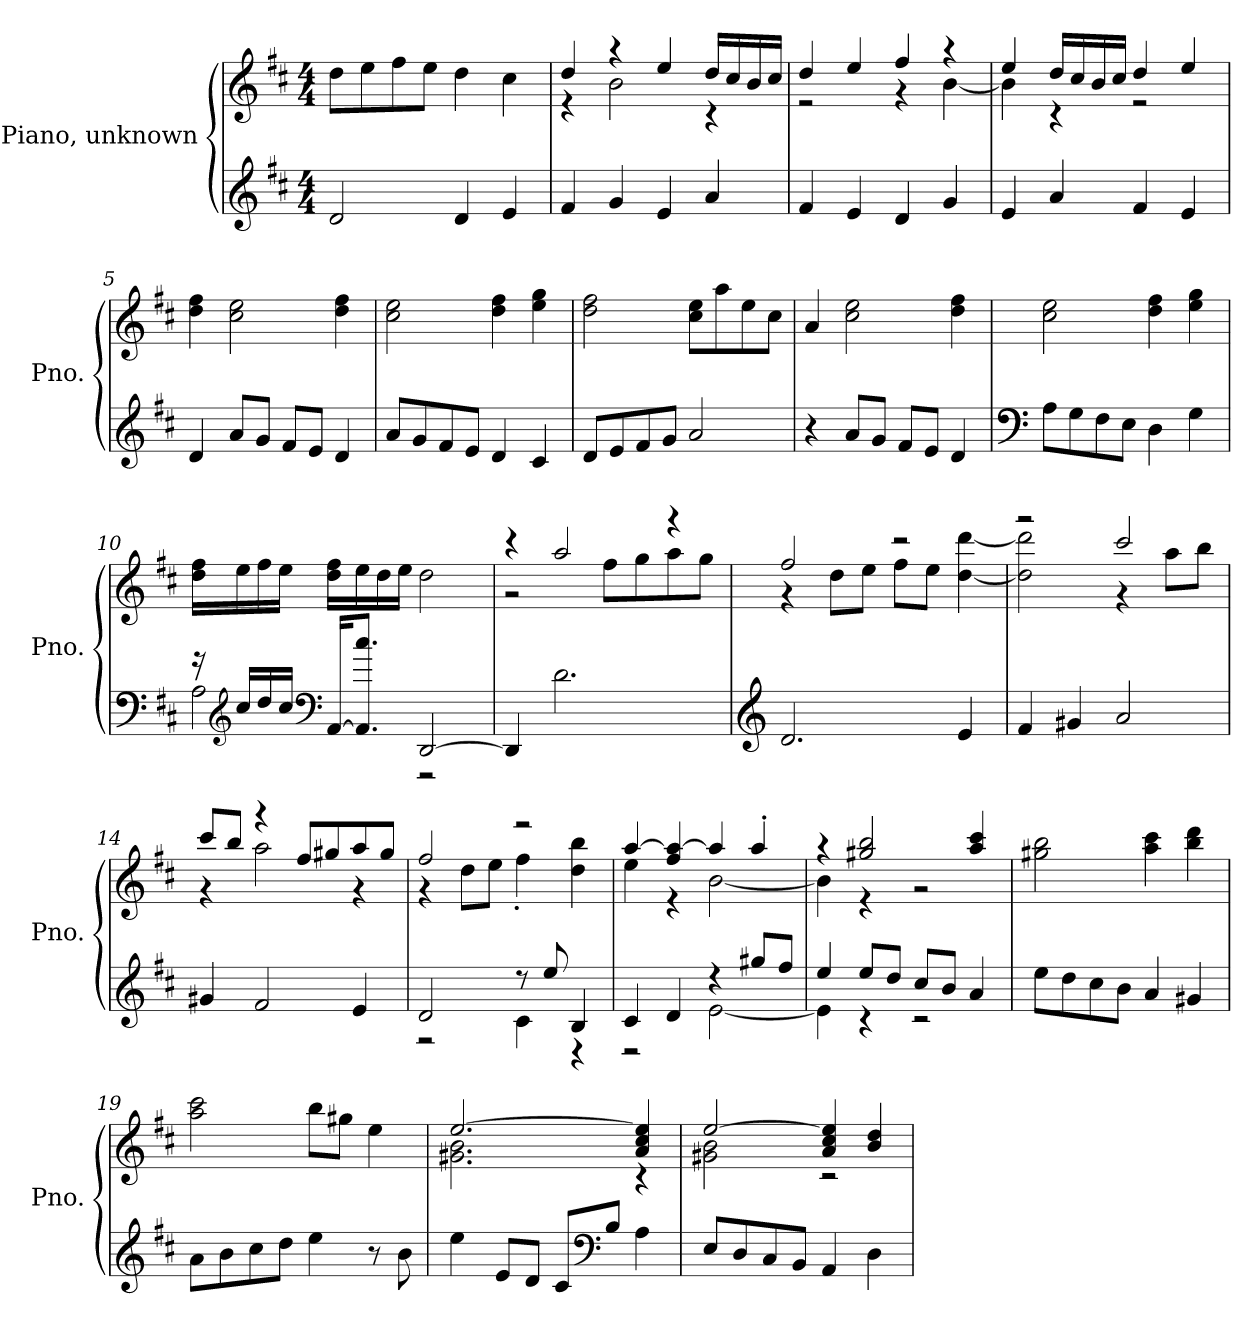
**kern	**kern
*part1	*part1
*staff2	*staff1
*I"Piano, unknown	*
*I'Pno.	*
*clefG2	*clefG2
*k[f#c#]	*k[f#c#]
*M4/4	*M4/4
*MM201	*MM201
=1	=1
2d/	8dd\L
.	8ee\
.	8ff#\
.	8ee\J
4d/	4dd\
4e/	4cc#\
=2	=2
*	*^
4f#/	4dd/	4r
4g/	4r	2b\
4e/	4ee/	.
4a/	16dd/LL	4r
.	16cc#/	.
.	16b/	.
.	16cc#/JJ	.
=3	=3	=3
4f#/	4dd/	2r
4e/	4ee/	.
4d/	4ff#/	4r
4g/	4r	[4b\
=4	=4	=4
4e/	4ee/	4b\]
4a/	16dd/LL	4r
.	16cc#/	.
.	16b/	.
.	16cc#/JJ	.
4f#/	4dd/	2r
4e/	4ee/	.
*	*v	*v
=5	=5
4d/	4dd\ 4ff#\
8a/L	2cc#\ 2ee\
8g/J	.
8f#/L	.
8e/J	.
4d/	4dd\ 4ff#\
=6	=6
8a/L	2cc#\ 2ee\
8g/	.
8f#/	.
8e/J	.
4d/	4dd\ 4ff#\
4c#/	4ee\ 4gg\
!!LO:LB:g=z
=7	=7
8d/L	2dd\ 2ff#\
8e/	.
8f#/	.
8g/J	.
2a/	8cc#\ 8ee\L
.	8aa\
.	8ee\
.	8cc#\J
=8	=8
4r	4a/
8a/L	2cc#\ 2ee\
8g/J	.
8f#/L	.
8e/J	.
4d/	4dd\ 4ff#\
=9	=9
*clefF4	*
8A\L	2cc#\ 2ee\
8G\	.
8F#\	.
8E\J	.
4D\	4dd\ 4ff#\
4G\	4ee\ 4gg\
=10	=10
*^	*
16r	2A\	16dd\ 16ff#\LL
*clefG2	*	*
16cc#/LL	.	16ee\
16dd/	.	16ff#\
16cc#/JJ	.	16ee\JJ
*clefF4	*	*
[16AA/KL	.	16dd\ 16ff#\LL
8.AA/] 8.cc#/J	.	16ee\
.	.	16dd\
.	.	16ee\JJ
[2DD/	2r	2dd\
*v	*v	*
=11	=11
*	*^
4DD/]	4r	2r
2.d\	2aa/	.
.	.	8ff#\L
.	.	8gg\
.	4r	8aa\
.	.	8gg\J
!!LO:LB:g=z	!!
=12	=12	=12
*clefG2	*	*
2.d/	2ff#/	4r
.	.	8dd\L
.	.	8ee\J
.	2r	8ff#\L
.	.	8ee\J
4e/	.	[4dd\ [4ddd\
=13	=13	=13
4f#/	2r	2dd\] 2ddd\]
4g#X/	.	.
2a/	2ccc#/	4r
.	.	8aa\L
.	.	8bb\J
=14	=14	=14
4g#X/	8ccc#/L	4r
.	8bb/J	.
2f#/	4r	2aa\
.	8ff#/L	.
.	8gg#X/	.
4e/	8aa/	4r
.	8gg#/J	.
=15	=15	=15
*^	*	*
2d/	2r	2ff#/	4r
.	.	.	8dd\L
.	.	.	8ee\J
8r	4c#\	2r	4ff#'\
8ee/	.	.	.
4B/	4r	.	4dd\ 4bb\
=16	=16	=16	=16
4c#/	2r	[4aa/	4ee\
4d/	.	4ff#/ 4aa/_	4r
4r	[2e\	4aa/]	[2b\
8gg#X/L	.	4aa'/	.
8ff#/J	.	.	.
!!LO:LB:g=z	!!
=17	=17	=17	=17
4ee/	4e\]	4r	4b\]
8ee/L	4r	2gg#X/ 2bb/	4r
8dd/J	.	.	.
8cc#/L	2r	.	2r
8b/J	.	.	.
4a/	.	4aa/ 4ccc#/	.
*v	*v	*	*
*	*v	*v
=18	=18
8ee\L	2gg#X\ 2bb\
8dd\	.
8cc#\	.
8b\J	.
4a/	4aa\ 4ccc#\
4g#X/	4bb\ 4ddd\
=19	=19
8a\L	2aa\ 2ccc#\
8b\	.
8cc#\	.
8dd\J	.
4ee\	8bb\L
.	8gg#X\J
8r	4ee\
8b\	.
=20	=20
*	*^
4ee\	[2.ee/	2.g#X\ 2.b\
8e/L	.	.
8d/J	.	.
8c#/L	.	.
*clefF4	*	*
8B/J	.	.
4A\	4a/ 4cc#/ 4ee/]	4r
=21	=21	=21
8E/L	[2ee/	2g#X\ 2b\
8D/	.	.
8C#/	.	.
8BB/J	.	.
4AA/	4a/ 4cc#/ 4ee/]	2r
4D\	4b/ 4dd/	.
*	*v	*v
=	=
*-	*-
